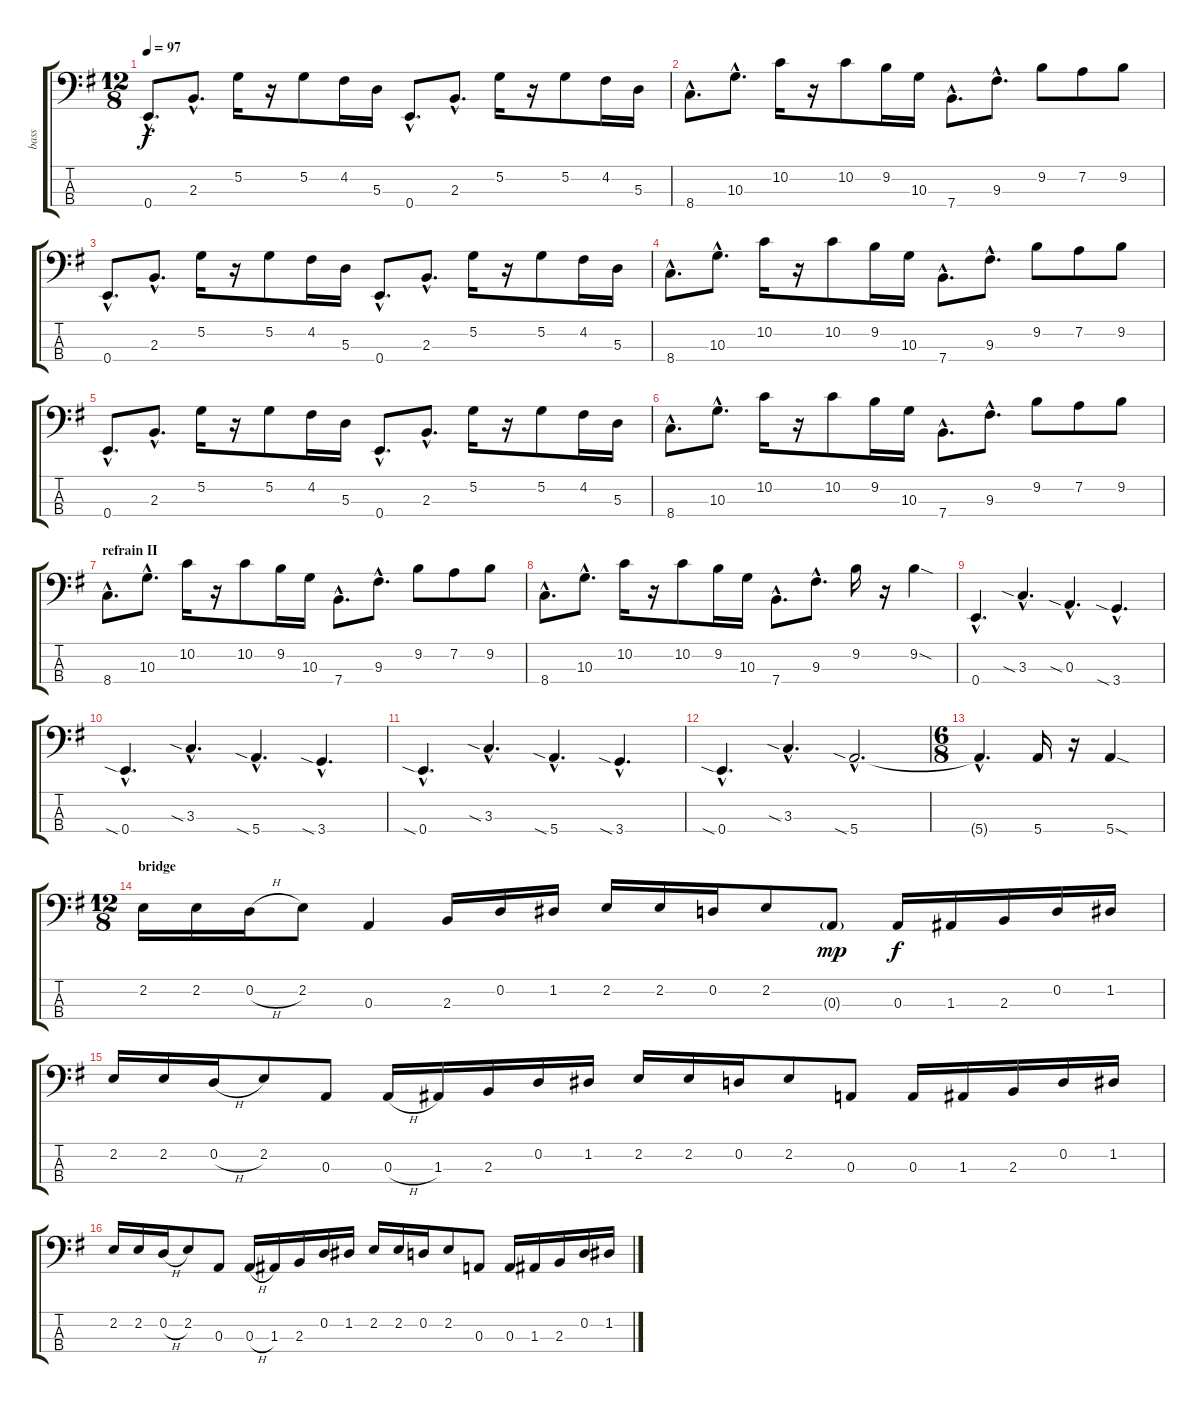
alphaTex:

\track ("bass" "bass") {instrument electricbassfinger}
\staff {score tabs}
\tuning (G2 D2 A1 E1) {hide}
\ts (12 8)
\tempo 97
\clef f4
\ks g
0.4{hac}.8{d dy f} 2.3{hac}.8{d} 5.2.16 r.16 5.2.8 4.2.16 5.3.16 0.4{hac}.8{d} 2.3{hac}.8{d} 5.2.16 r.16 5.2.8 4.2.16 5.3.16 |
8.4{hac}.8{d} 10.3{hac}.8{d} 10.2.16 r.16 10.2.8 9.2.16 10.3.16 7.4{hac}.8{d} 9.3{hac}.8{d} 9.2.8 7.2.8 9.2.8 |
0.4{hac}.8{d} 2.3{hac}.8{d} 5.2.16 r.16 5.2.8 4.2.16 5.3.16 0.4{hac}.8{d} 2.3{hac}.8{d} 5.2.16 r.16 5.2.8 4.2.16 5.3.16 |
8.4{hac}.8{d} 10.3{hac}.8{d} 10.2.16 r.16 10.2.8 9.2.16 10.3.16 7.4{hac}.8{d} 9.3{hac}.8{d} 9.2.8 7.2.8 9.2.8 |
0.4{hac}.8{d} 2.3{hac}.8{d} 5.2.16 r.16 5.2.8 4.2.16 5.3.16 0.4{hac}.8{d} 2.3{hac}.8{d} 5.2.16 r.16 5.2.8 4.2.16 5.3.16 |
8.4{hac}.8{d} 10.3{hac}.8{d} 10.2.16 r.16 10.2.8 9.2.16 10.3.16 7.4{hac}.8{d} 9.3{hac}.8{d} 9.2.8 7.2.8 9.2.8 |
\section ("" "refrain II")
8.4{hac}.8{d} 10.3{hac}.8{d} 10.2.16 r.16 10.2.8 9.2.16 10.3.16 7.4{hac}.8{d} 9.3{hac}.8{d} 9.2.8 7.2.8 9.2.8 |
8.4{hac}.8{d} 10.3{hac}.8{d} 10.2.16 r.16 10.2.8 9.2.16 10.3.16 7.4{hac}.8{d} 9.3{hac}.8{d} 9.2.16 r.16 9.2{sod}.4 |
0.4{hac}.4{d} 3.3{sia hac}.4{d} 0.3{sia hac}.4{d} 3.4{sia hac}.4{d} |
0.4{sia hac}.4{d} 3.3{sia hac}.4{d} 5.4{sia hac}.4{d} 3.4{sia hac}.4{d} |
0.4{sia hac}.4{d} 3.3{sia hac}.4{d} 5.4{sia hac}.4{d} 3.4{sia hac}.4{d} |
0.4{sia hac}.4{d} 3.3{sia hac}.4{d} 5.4{sia hac}.2{d} |
\ts (6 8)
5.4{hac t}.4{d} 5.4.16 r.16 5.4{sod}.4 |
\ts (12 8)
\section ("" "bridge")
2.2.16 2.2.16 0.2{h}.16 2.2.8 0.3.4 2.3.16 0.2.16 1.2.16 2.2.16 2.2.16 0.2.16 2.2.8 0.3{g}.8{dy mp} 0.3.16{dy f} 1.3.16 2.3.16 0.2.16 1.2.16 |
2.2.16 2.2.16 0.2{h}.16 2.2.8 0.3.8 0.3{h}.16 1.3.16 2.3.16 0.2.16 1.2.16 2.2.16 2.2.16 0.2.16 2.2.8 0.3.8 0.3.16 1.3.16 2.3.16 0.2.16 1.2.16 |
2.2.16 2.2.16 0.2{h}.16 2.2.8 0.3.8 0.3{h}.16 1.3.16 2.3.16 0.2.16 1.2.16 2.2.16 2.2.16 0.2.16 2.2.8 0.3.8 0.3.16 1.3.16 2.3.16 0.2.16 1.2.16
